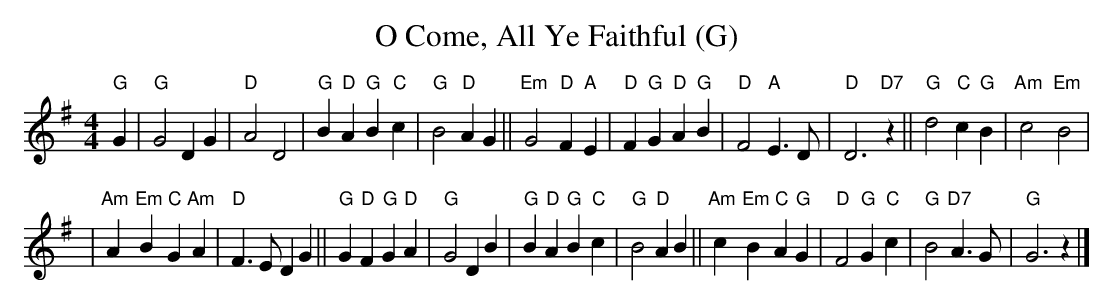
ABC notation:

X:1
T: O Come, All Ye Faithful (G)
M:4/4
L:1/4
K:G
"G"G \
| "G"G2 D G | "D"A2 D2 | "G"B "D"A "G"B "C"c | "G"B2 "D"A G || "Em"G2 "D"F "A"E \
| "D"F "G"G "D"A "G"B | "D"F2 "A"E>D | "D"D3 "D7"z || "G"d2 "C"c "G"B | "Am"c2 "Em"B2 |
| "Am"A "Em"B "C"G "Am"A | "D"F>E D G || "G"G "D"F "G"G "D"A | "G"G2 D B | "G"B "D"A "G"B "C"c \
| "G"B2 "D"A B || "Am"c "Em"B "C"A "G"G | "D"F2 "G"G "C"c | "G"B2 "D7"A>G | "G"G3 z |]
